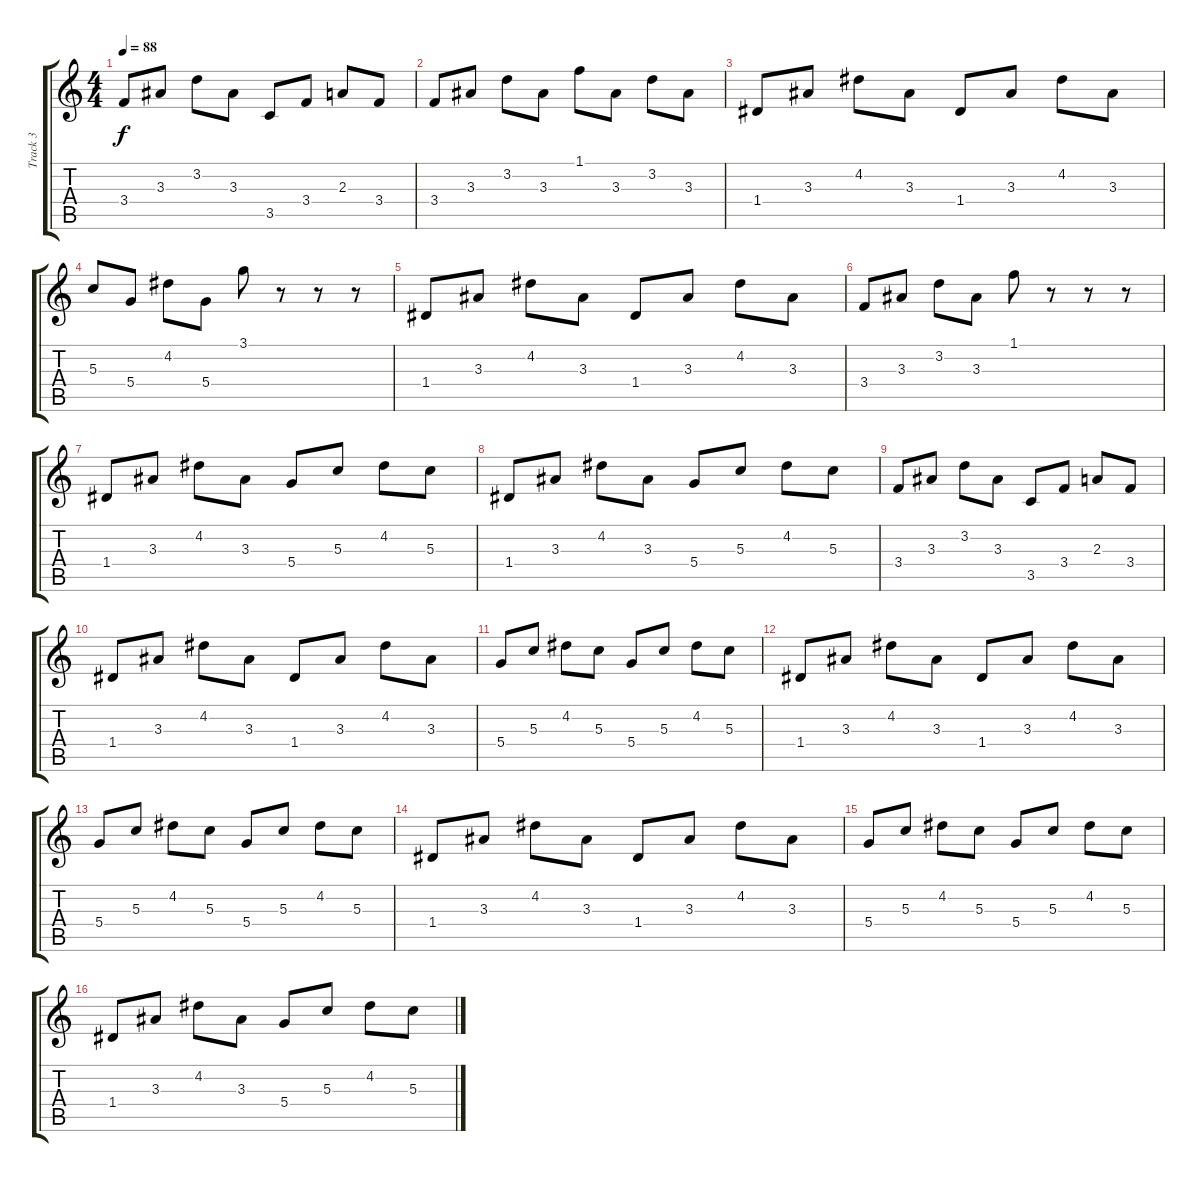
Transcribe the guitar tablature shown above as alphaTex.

\track ("Track 3" "Track 3") {instrument acousticguitarsteel}
\staff {score tabs}
\tuning (E4 B3 G3 D3 A2 E2) {hide}
\ts (4 4)
\tempo 88
\clef g2
\ks c
3.4.8{dy f} 3.3.8 3.2.8 3.3.8 3.5.8 3.4.8 2.3.8 3.4.8 |
3.4.8 3.3.8 3.2.8 3.3.8 1.1.8 3.3.8 3.2.8 3.3.8 |
1.4.8 3.3.8 4.2.8 3.3.8 1.4.8 3.3.8 4.2.8 3.3.8 |
5.3.8 5.4.8 4.2.8 5.4.8 3.1.8 r.8 r.8 r.8 |
1.4.8 3.3.8 4.2.8 3.3.8 1.4.8 3.3.8 4.2.8 3.3.8 |
3.4.8 3.3.8 3.2.8 3.3.8 1.1.8 r.8 r.8 r.8 |
1.4.8 3.3.8 4.2.8 3.3.8 5.4.8 5.3.8 4.2.8 5.3.8 |
1.4.8 3.3.8 4.2.8 3.3.8 5.4.8 5.3.8 4.2.8 5.3.8 |
3.4.8 3.3.8 3.2.8 3.3.8 3.5.8 3.4.8 2.3.8 3.4.8 |
1.4.8 3.3.8 4.2.8 3.3.8 1.4.8 3.3.8 4.2.8 3.3.8 |
5.4.8 5.3.8 4.2.8 5.3.8 5.4.8 5.3.8 4.2.8 5.3.8 |
1.4.8 3.3.8 4.2.8 3.3.8 1.4.8 3.3.8 4.2.8 3.3.8 |
5.4.8 5.3.8 4.2.8 5.3.8 5.4.8 5.3.8 4.2.8 5.3.8 |
1.4.8 3.3.8 4.2.8 3.3.8 1.4.8 3.3.8 4.2.8 3.3.8 |
5.4.8 5.3.8 4.2.8 5.3.8 5.4.8 5.3.8 4.2.8 5.3.8 |
1.4.8 3.3.8 4.2.8 3.3.8 5.4.8 5.3.8 4.2.8 5.3.8
